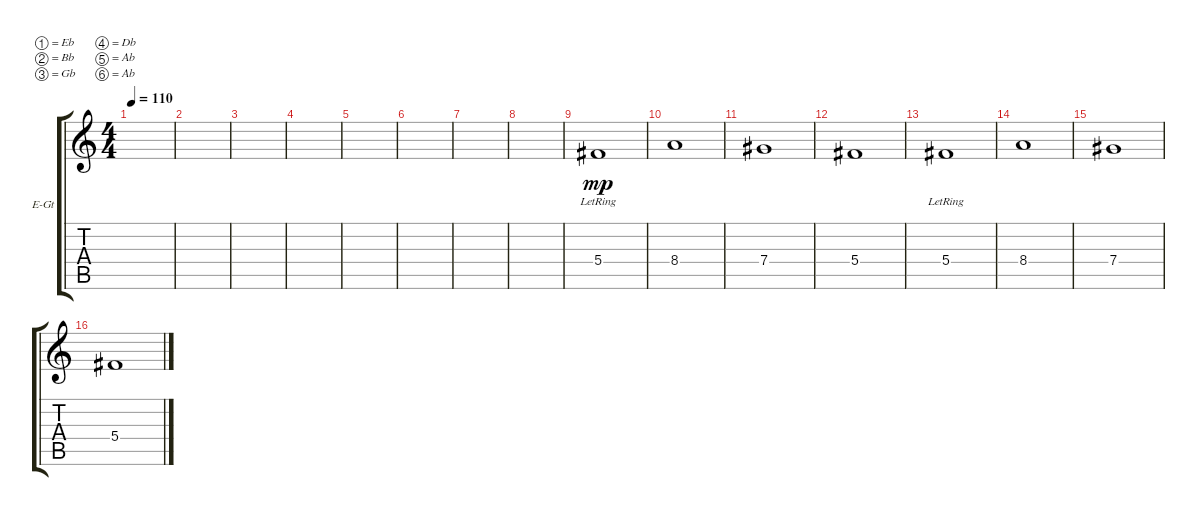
\defaultSystemsLayout 4
\bracketExtendMode groupsimilarinstruments
\firstSystemTrackNameOrientation horizontal
\otherSystemsTrackNameOrientation horizontal
\track ("Electric Guitar" "E-Gt") {instrument distortionguitar}
\staff {score tabs}
\tuning (Eb4 Bb3 Gb3 Db3 Ab2 Ab1)
\ts (4 4)
\tempo 110
\clef g2
\ks c
|
|
|
|
|
|
|
|
5.4{lr}.1{dy mp} |
8.4.1 |
7.4.1 |
5.4.1 |
5.4{lr}.1 |
8.4.1 |
7.4.1 |
5.4.1
